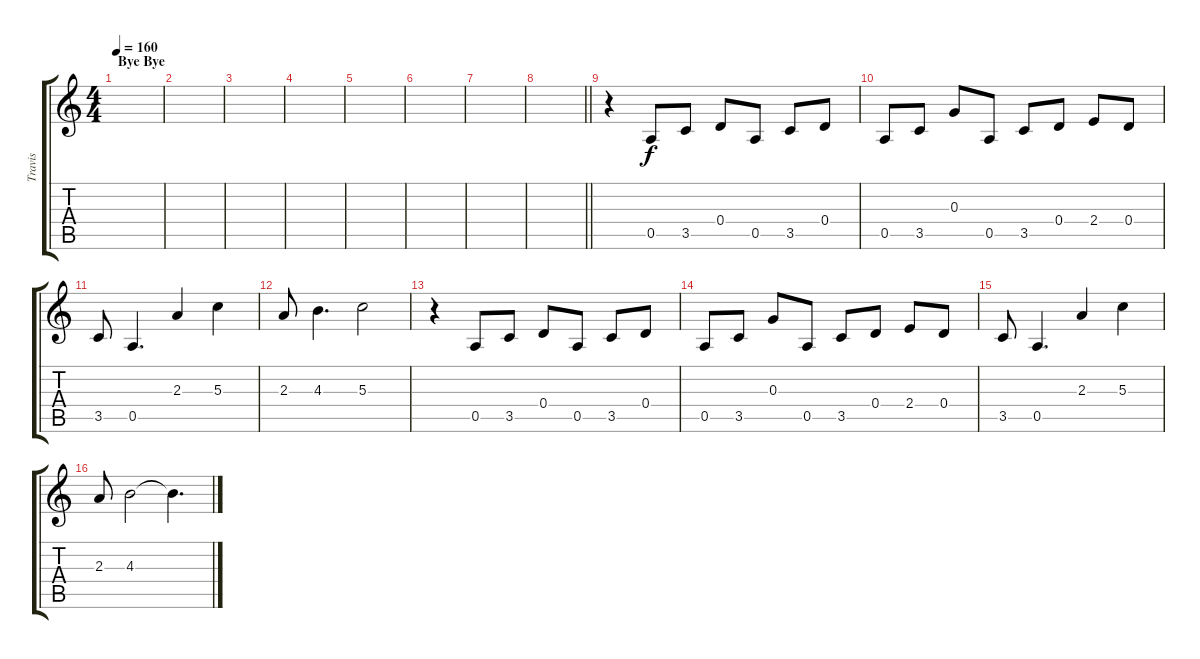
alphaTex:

\track ("Travis" "Travis") {instrument overdrivenguitar}
\staff {score tabs}
\tuning (E4 B3 G3 D3 A2 E2) {hide}
\ts (4 4)
\section ("" "Bye Bye")
\tempo 160
\clef g2
\ks c
|
|
|
|
|
|
|
\barLineRight lightlight
|
r.4{instrument electricguitarclean} 0.5.8 3.5.8 0.4.8 0.5.8 3.5.8 0.4.8 |
0.5.8 3.5.8 0.3.8 0.5.8 3.5.8 0.4.8 2.4.8 0.4.8 |
3.5.8 0.5.4{d} 2.3.4 5.3.4 |
2.3.8 4.3.4{d} 5.3.2 |
r.4 0.5.8 3.5.8 0.4.8 0.5.8 3.5.8 0.4.8 |
0.5.8 3.5.8 0.3.8 0.5.8 3.5.8 0.4.8 2.4.8 0.4.8 |
3.5.8 0.5.4{d} 2.3.4 5.3.4 |
2.3.8 4.3.2 4.3{t}.4{d}
